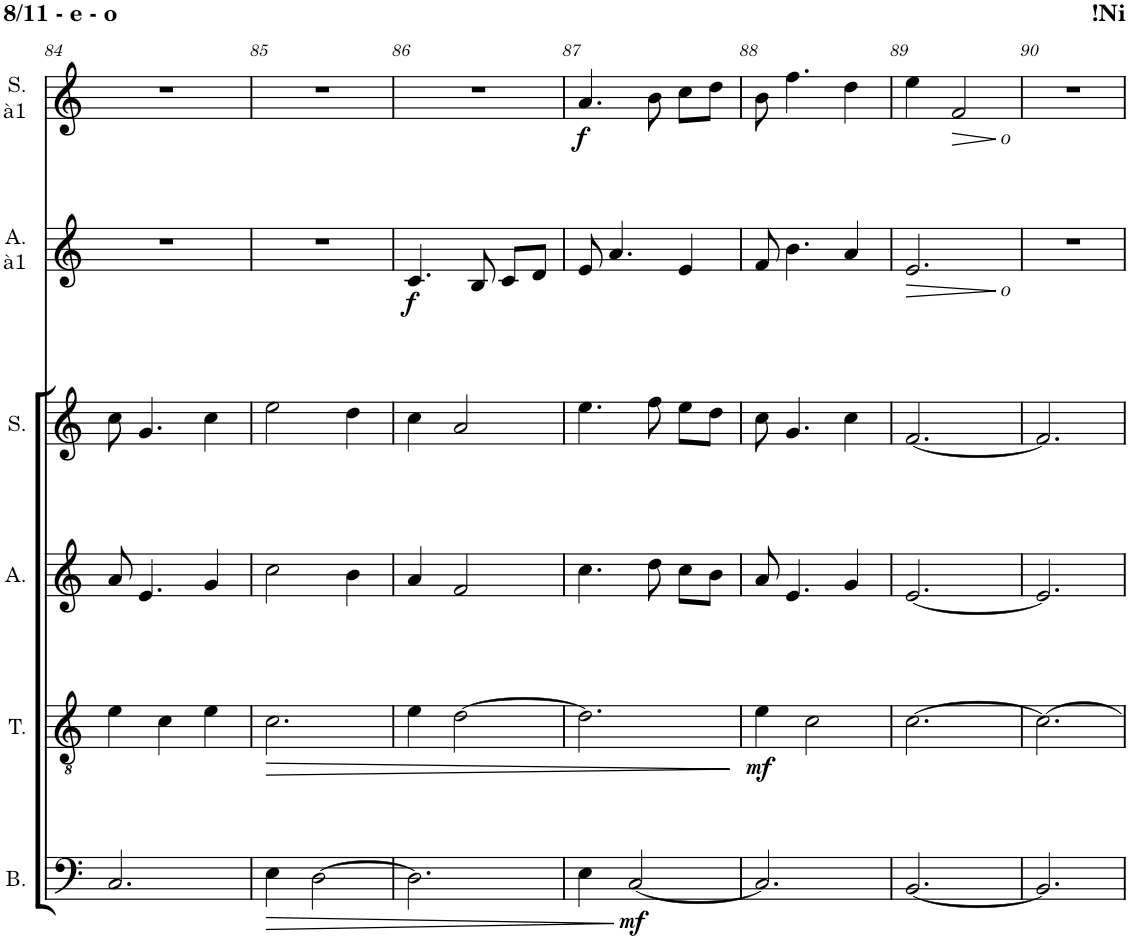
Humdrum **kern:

**kern	**dynam	**kern	**dynam	**kern	**kern	**kern	**dynam	**kern	**dynam
*part6	*part6	*part5	*part5	*part4	*part3	*part2	*part2	*part1	*part1
*staff6	*staff6	*staff5	*staff5	*staff4	*staff3	*staff2	*staff2	*staff1	*staff1
*I"Bass	*	*I"Tenor	*	*I"Alto	*I"Soprano	*I"Alto S	*	*I"Soprano S	*
*I'B.	*	*I'T.	*	*I'A.	*I'S.	*I'A. à1	*	*I'S. à1	*
!!LO:PB:g=z
*clefF4	*	*clefGv2	*	*clefG2	*clefG2	*clefG2	*	*clefG2	*
*k[]	*	*k[]	*	*k[]	*k[]	*k[]	*	*k[]	*
*M3/4	*	*M3/4	*	*M3/4	*M3/4	*M3/4	*	*M3/4	*
=84	=84	=84	=84	=84	=84	=84	=84	=84	=84
2.C/	.	4e\	.	8a/	8cc\	2.r	.	2.r	.
.	.	.	.	4.e/	4.g/	.	.	.	.
.	.	4c\	.	.	.	.	.	.	.
.	.	4e\	.	4g/	4cc\	.	.	.	.
=85	=85	=85	=85	=85	=85	=85	=85	=85	=85
!	!LO:HP:b	!	!LO:HP:b	!	!	!	!	!	!
4E\	>	2.c\	>	2cc\	2ee\	2.r	.	2.r	.
[2D\	.	.	.	.	.	.	.	.	.
.	.	.	.	4b\	4dd\	.	.	.	.
=86	=86	=86	=86	=86	=86	=86	=86	=86	=86
!	!	!	!	!	!	!	!LO:DY:b	!	!
2.D\]	.	4e\	.	4a/	4cc\	4.c/	f	2.r	.
.	.	[2d\	.	2f/	2a/	.	.	.	.
.	.	.	.	.	.	8B/	.	.	.
.	.	.	.	.	.	8c/L	.	.	.
.	.	.	.	.	.	8d/J	.	.	.
=87	=87	=87	=87	=87	=87	=87	=87	=87	=87
!	!	!	!	!	!	!	!	!	!LO:DY:b
4E\	.	2.d\]	.	4.cc\	4.ee\	8e/	.	4.a/	f
.	.	.	.	.	.	4.a/	.	.	.
!	!LO:DY:n=1:b	!	!	!	!	!	!	!	!
[2C/	] mf	.	.	.	.	.	.	.	.
.	.	.	.	8dd\	8ff\	.	.	8b\	.
.	.	.	.	8cc\L	8ee\L	4e/	.	8cc\L	.
.	.	.	.	8b\J	8dd\J	.	.	8dd\J	.
.	.	.	]	.	.	.	.	.	.
=88	=88	=88	=88	=88	=88	=88	=88	=88	=88
!	!	!	!LO:DY:b	!	!	!	!	!	!
2.C/]	.	4e\	mf	8a/	8cc\	8f/	.	8b\	.
.	.	.	.	4.e/	4.g/	4.b\	.	4.ff\	.
.	.	2c\	.	.	.	.	.	.	.
.	.	.	.	4g/	4cc\	4a/	.	4dd\	.
=89	=89	=89	=89	=89	=89	=89	=89	=89	=89
!	!	!	!	!	!	!	!LO:HP:b	!	!
[2.BB/	.	[2.c\	.	[2.e/	[2.f/	2.e/	>	4ee\	.
!	!	!	!	!	!	!	!	!	!LO:HP:b
.	.	.	.	.	.	.	.	2f/	>
.	.	.	.	.	.	.	]	.	]
!	!	!	!	!	!	!	!	!LO:TX:b:i:t=o	!
!	!	!	!	!	!	!LO:TX:b:i:t=o	!	!	!
=90	=90	=90	=90	=90	=90	=90	=90	=90	=90
2.BB/]	.	2.c\_	.	2.e/]	2.f/]	2.r	.	2.r	.
=	=	=	=	=	=	=	=	=	=
*-	*-	*-	*-	*-	*-	*-	*-	*-	*-
